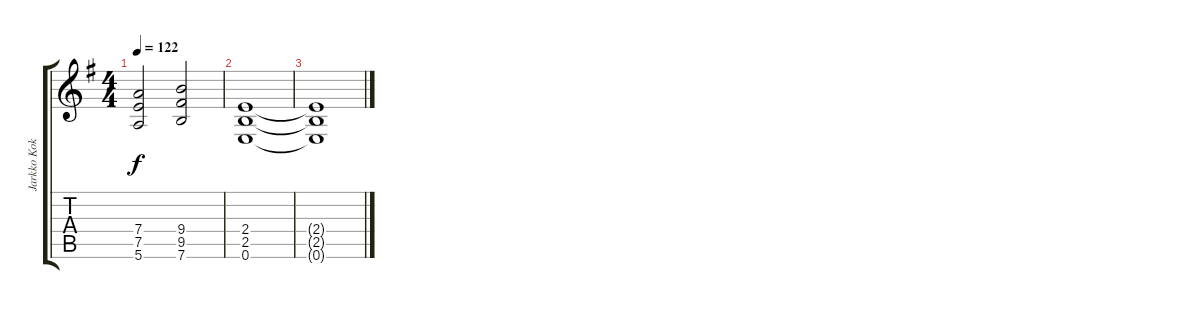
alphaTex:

\track ("Jarkko Kokko (guitar)" "Jarkko Kok") {instrument distortionguitar}
\staff {score tabs}
\tuning (E4 B3 G3 D3 A2 E2) {hide}
\ts (4 4)
\tempo 122
\clef g2
\ks eminor
(7.4 7.5 5.6).2{dy f} (9.4 9.5 7.6).2 |
(2.4 2.5 0.6).1 |
(2.4{t} 2.5{t} 0.6{t}).1
